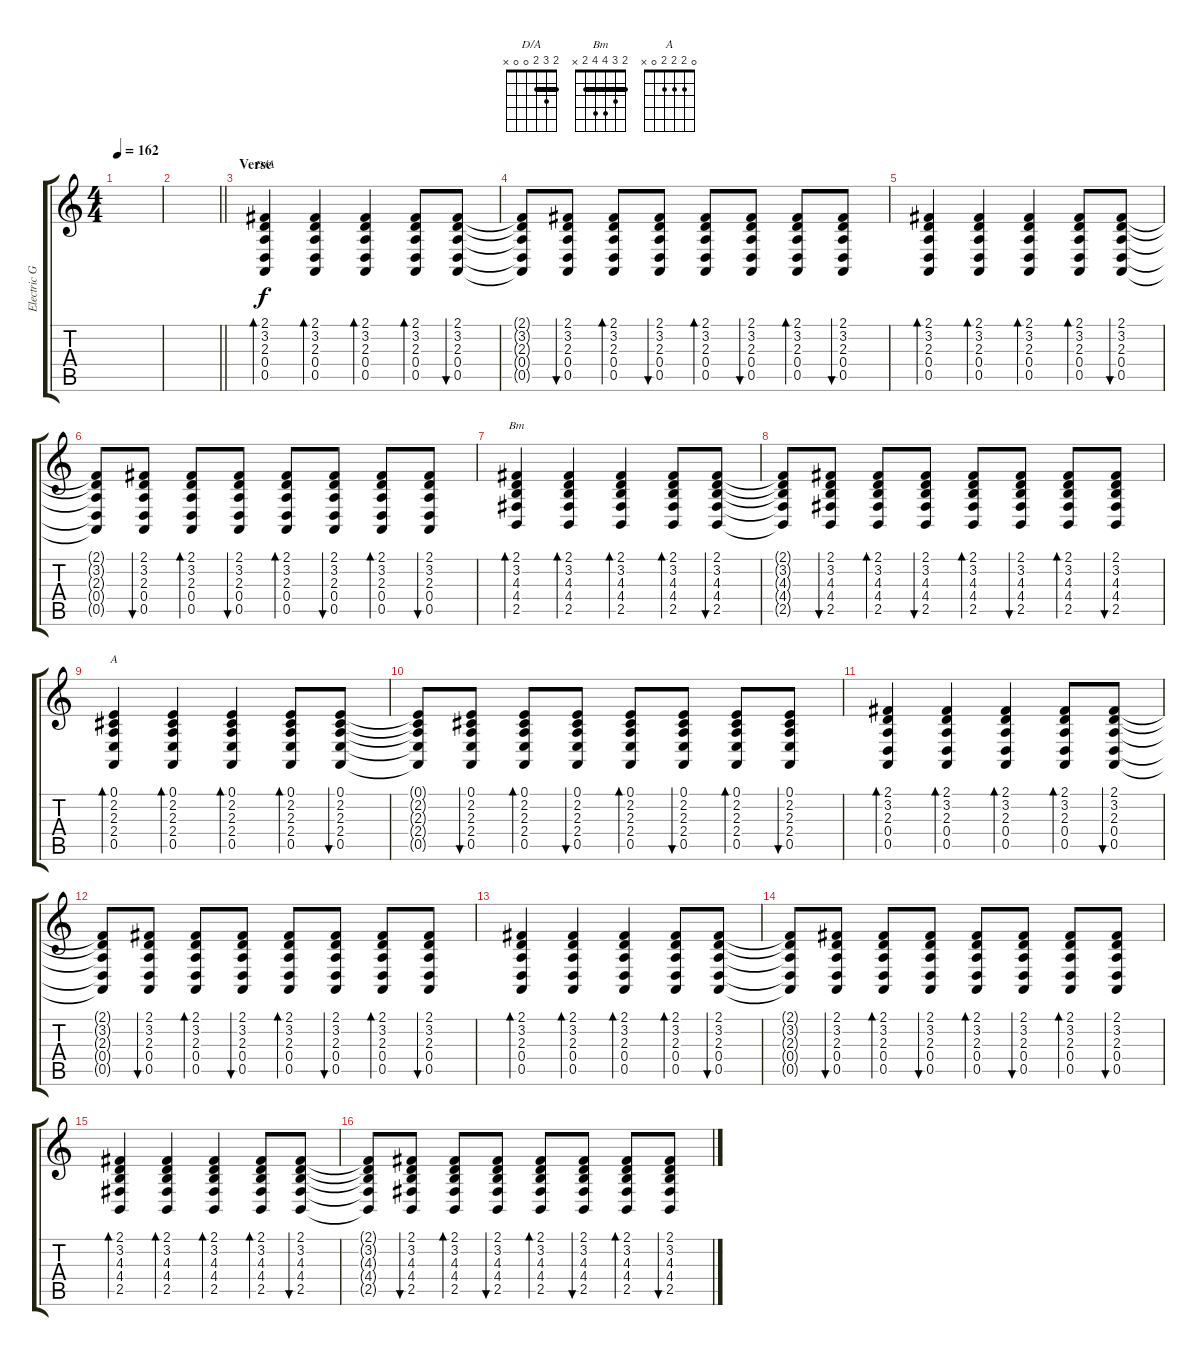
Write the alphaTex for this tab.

\track ("Electric Guitar" "Electric G") {instrument stringensemble1}
\staff {score tabs}
\tuning (E4 B3 G3 D3 A2 E2) {hide}
\chord ("D/A" 2 3 2 0 0 x) {barre 2}
\chord ("Bm" 2 3 4 4 2 x) {barre 2}
\chord ("A" 0 2 2 2 0 x)
\ts (4 4)
\tempo 162
\clef g2
\ks c
|
\barLineRight lightlight
|
\section ("" "Verse")
(2.1 3.2 2.3 0.4 0.5).4{bd 30 ch "D/A"} (2.1 3.2 2.3 0.4 0.5).4{bd 30} (2.1 3.2 2.3 0.4 0.5).4{bd 30} (2.1 3.2 2.3 0.4 0.5).8{bd 30} (2.1 3.2 2.3 0.4 0.5).8{bu 30} |
(2.1{t} 3.2{t} 2.3{t} 0.4{t} 0.5{t}).8 (2.1 3.2 2.3 0.4 0.5).8{bu 30} (2.1 3.2 2.3 0.4 0.5).8{bd 30} (2.1 3.2 2.3 0.4 0.5).8{bu 30} (2.1 3.2 2.3 0.4 0.5).8{bd 30} (2.1 3.2 2.3 0.4 0.5).8{bu 30} (2.1 3.2 2.3 0.4 0.5).8{bd 30} (2.1 3.2 2.3 0.4 0.5).8{bu 30} |
(2.1 3.2 2.3 0.4 0.5).4{bd 30} (2.1 3.2 2.3 0.4 0.5).4{bd 30} (2.1 3.2 2.3 0.4 0.5).4{bd 30} (2.1 3.2 2.3 0.4 0.5).8{bd 30} (2.1 3.2 2.3 0.4 0.5).8{bu 30} |
(2.1{t} 3.2{t} 2.3{t} 0.4{t} 0.5{t}).8 (2.1 3.2 2.3 0.4 0.5).8{bu 30} (2.1 3.2 2.3 0.4 0.5).8{bd 30} (2.1 3.2 2.3 0.4 0.5).8{bu 30} (2.1 3.2 2.3 0.4 0.5).8{bd 30} (2.1 3.2 2.3 0.4 0.5).8{bu 30} (2.1 3.2 2.3 0.4 0.5).8{bd 30} (2.1 3.2 2.3 0.4 0.5).8{bu 30} |
(2.1 3.2 4.3 4.4 2.5).4{bd 30 ch "Bm"} (2.1 3.2 4.3 4.4 2.5).4{bd 30} (2.1 3.2 4.3 4.4 2.5).4{bd 30} (2.1 3.2 4.3 4.4 2.5).8{bd 30} (2.1 3.2 4.3 4.4 2.5).8{bu 30} |
(2.1{t} 3.2{t} 4.3{t} 4.4{t} 2.5{t}).8 (2.1 3.2 4.3 4.4 2.5).8{bu 30} (2.1 3.2 4.3 4.4 2.5).8{bd 30} (2.1 3.2 4.3 4.4 2.5).8{bu 30} (2.1 3.2 4.3 4.4 2.5).8{bd 30} (2.1 3.2 4.3 4.4 2.5).8{bu 30} (2.1 3.2 4.3 4.4 2.5).8{bd 30} (2.1 3.2 4.3 4.4 2.5).8{bu 30} |
(0.1 2.2 2.3 2.4 0.5).4{bd 30 ch "A"} (0.1 2.2 2.3 2.4 0.5).4{bd 30} (0.1 2.2 2.3 2.4 0.5).4{bd 30} (0.1 2.2 2.3 2.4 0.5).8{bd 30} (0.1 2.2 2.3 2.4 0.5).8{bu 30} |
(0.1{t} 2.2{t} 2.3{t} 2.4{t} 0.5{t}).8 (0.1 2.2 2.3 2.4 0.5).8{bu 30} (0.1 2.2 2.3 2.4 0.5).8{bd 30} (0.1 2.2 2.3 2.4 0.5).8{bu 30} (0.1 2.2 2.3 2.4 0.5).8{bd 30} (0.1 2.2 2.3 2.4 0.5).8{bu 30} (0.1 2.2 2.3 2.4 0.5).8{bd 30} (0.1 2.2 2.3 2.4 0.5).8{bu 30} |
(2.1 3.2 2.3 0.4 0.5).4{bd 30} (2.1 3.2 2.3 0.4 0.5).4{bd 30} (2.1 3.2 2.3 0.4 0.5).4{bd 30} (2.1 3.2 2.3 0.4 0.5).8{bd 30} (2.1 3.2 2.3 0.4 0.5).8{bu 30} |
(2.1{t} 3.2{t} 2.3{t} 0.4{t} 0.5{t}).8 (2.1 3.2 2.3 0.4 0.5).8{bu 30} (2.1 3.2 2.3 0.4 0.5).8{bd 30} (2.1 3.2 2.3 0.4 0.5).8{bu 30} (2.1 3.2 2.3 0.4 0.5).8{bd 30} (2.1 3.2 2.3 0.4 0.5).8{bu 30} (2.1 3.2 2.3 0.4 0.5).8{bd 30} (2.1 3.2 2.3 0.4 0.5).8{bu 30} |
(2.1 3.2 2.3 0.4 0.5).4{bd 30} (2.1 3.2 2.3 0.4 0.5).4{bd 30} (2.1 3.2 2.3 0.4 0.5).4{bd 30} (2.1 3.2 2.3 0.4 0.5).8{bd 30} (2.1 3.2 2.3 0.4 0.5).8{bu 30} |
(2.1{t} 3.2{t} 2.3{t} 0.4{t} 0.5{t}).8 (2.1 3.2 2.3 0.4 0.5).8{bu 30} (2.1 3.2 2.3 0.4 0.5).8{bd 30} (2.1 3.2 2.3 0.4 0.5).8{bu 30} (2.1 3.2 2.3 0.4 0.5).8{bd 30} (2.1 3.2 2.3 0.4 0.5).8{bu 30} (2.1 3.2 2.3 0.4 0.5).8{bd 30} (2.1 3.2 2.3 0.4 0.5).8{bu 30} |
(2.1 3.2 4.3 4.4 2.5).4{bd 30} (2.1 3.2 4.3 4.4 2.5).4{bd 30} (2.1 3.2 4.3 4.4 2.5).4{bd 30} (2.1 3.2 4.3 4.4 2.5).8{bd 30} (2.1 3.2 4.3 4.4 2.5).8{bu 30} |
(2.1{t} 3.2{t} 4.3{t} 4.4{t} 2.5{t}).8 (2.1 3.2 4.3 4.4 2.5).8{bu 30} (2.1 3.2 4.3 4.4 2.5).8{bd 30} (2.1 3.2 4.3 4.4 2.5).8{bu 30} (2.1 3.2 4.3 4.4 2.5).8{bd 30} (2.1 3.2 4.3 4.4 2.5).8{bu 30} (2.1 3.2 4.3 4.4 2.5).8{bd 30} (2.1 3.2 4.3 4.4 2.5).8{bu 30}
